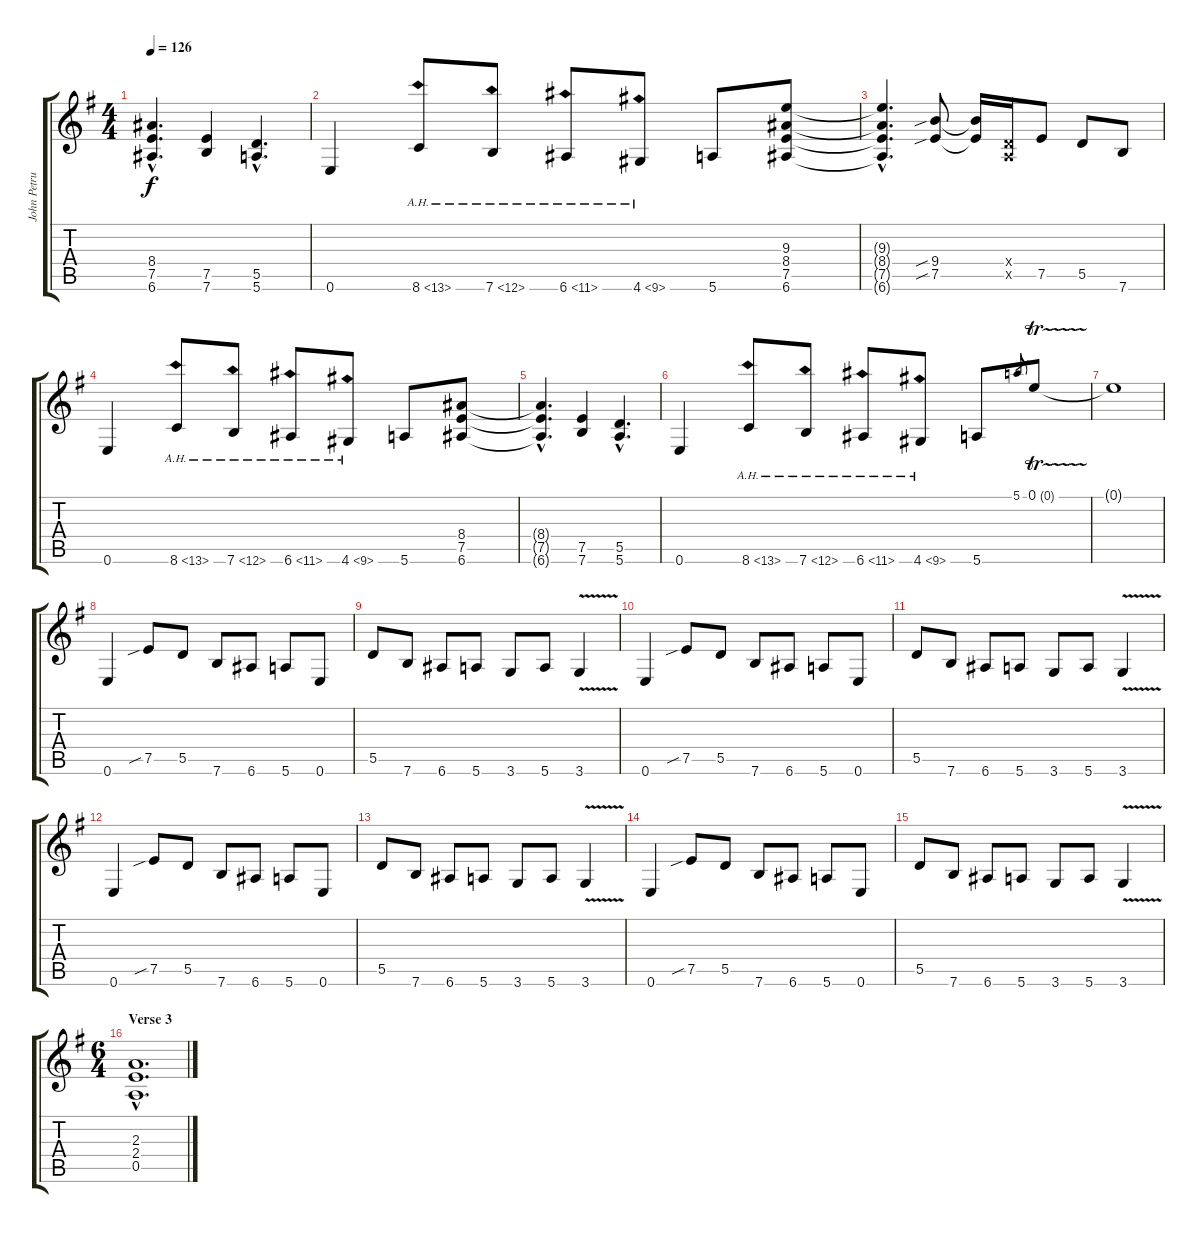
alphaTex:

\track ("John Petrucci" "John Petru") {instrument electricguitarclean}
\staff {score tabs}
\tuning (E4 B3 G3 D3 A2 E2) {hide}
\ts (4 4)
\tempo 126
\clef g2
\ks g
(8.4{hac t} 7.5{hac t} 6.6{hac t}).4{d dy f} (7.5 7.6).4 (5.5{hac} 5.6{hac}).4{d} |
0.6.4 8.6{ah 5}.8 7.6{ah 5}.8 6.6{ah 5}.8 4.6{ah 5}.8 5.6.8 (9.3 8.4 7.5 6.6).8 |
(9.3{hac t} 8.4{hac t} 7.5{hac t} 6.6{hac t}).4{d} (9.4{sib} 7.5{sib}).8 (9.4{t} 7.5{t}).16 (0.4{x} 0.5{x}).16 7.5.8 5.5.8 7.6.8 |
0.6.4 8.6{ah 5}.8 7.6{ah 5}.8 6.6{ah 5}.8 4.6{ah 5}.8 5.6.8 (8.4 7.5 6.6).8 |
(8.4{hac t} 7.5{hac t} 6.6{hac t}).4{d} (7.5 7.6).4 (5.5{hac} 5.6{hac}).4{d} |
0.6.4 8.6{ah 5}.8 7.6{ah 5}.8 6.6{ah 5}.8 4.6{ah 5}.8 5.6.8 5.1.8{gr} 0.1{tr (0 32)}.8 |
0.1{t}.1 |
0.6.4 7.5{sib}.8 5.5.8 7.6.8 6.6.8 5.6.8 0.6.8 |
5.5.8 7.6.8 6.6.8 5.6.8 3.6.8 5.6.8 3.6{v}.4 |
0.6.4 7.5{sib}.8 5.5.8 7.6.8 6.6.8 5.6.8 0.6.8 |
5.5.8 7.6.8 6.6.8 5.6.8 3.6.8 5.6.8 3.6{v}.4 |
0.6.4 7.5{sib}.8 5.5.8 7.6.8 6.6.8 5.6.8 0.6.8 |
5.5.8 7.6.8 6.6.8 5.6.8 3.6.8 5.6.8 3.6{v}.4 |
0.6.4 7.5{sib}.8 5.5.8 7.6.8 6.6.8 5.6.8 0.6.8 |
5.5.8 7.6.8 6.6.8 5.6.8 3.6.8 5.6.8 3.6{v}.4 |
\ts (6 4)
\section ("" "Verse 3")
(2.3{hac} 2.4{hac} 0.5{hac}).1{d}
